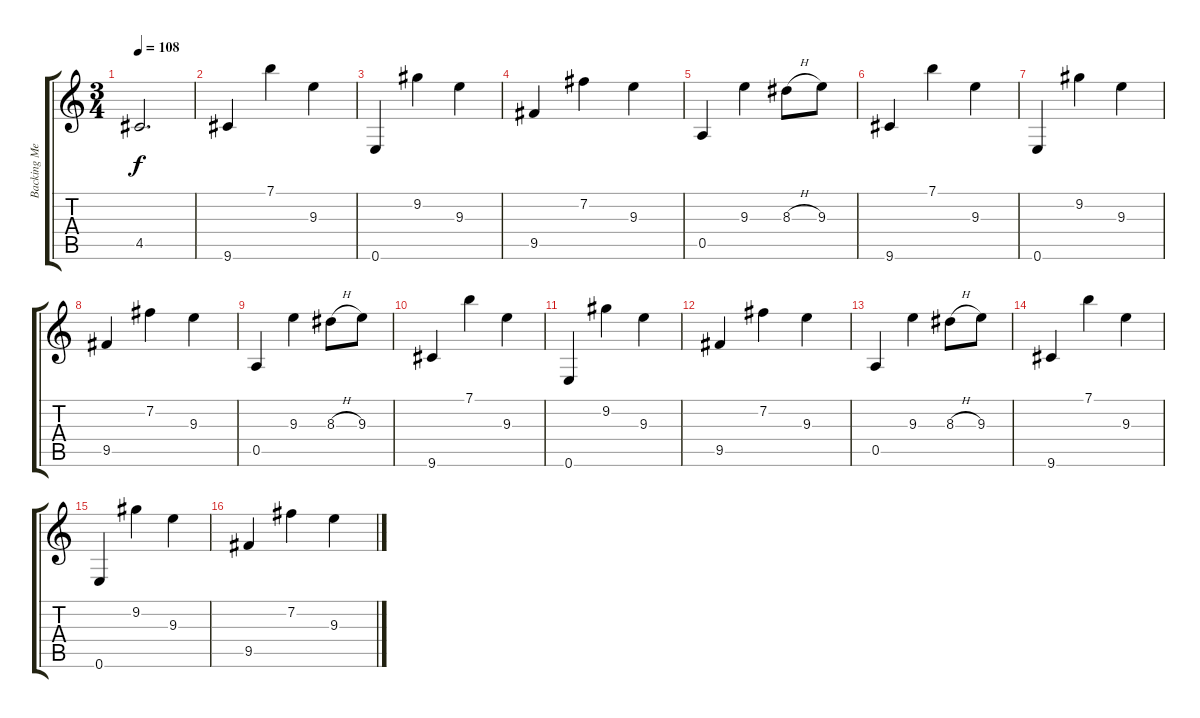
\track ("Backing Melody" "Backing Me") {instrument acousticguitarsteel}
\staff {score tabs}
\tuning (E4 B3 G3 D3 A2 E2) {hide}
\ts (3 4)
\tempo 108
\clef g2
\ks c
4.5{t}.2{d dy f} |
9.6.4 7.1.4 9.3.4 |
0.6.4 9.2.4 9.3.4 |
9.5.4 7.2.4 9.3.4 |
0.5.4 9.3.4 8.3{h}.8 9.3.8 |
9.6.4 7.1.4 9.3.4 |
0.6.4 9.2.4 9.3.4 |
9.5.4 7.2.4 9.3.4 |
0.5.4 9.3.4 8.3{h}.8 9.3.8 |
9.6.4 7.1.4 9.3.4 |
0.6.4 9.2.4 9.3.4 |
9.5.4 7.2.4 9.3.4 |
0.5.4 9.3.4 8.3{h}.8 9.3.8 |
9.6.4 7.1.4 9.3.4 |
0.6.4 9.2.4 9.3.4 |
9.5.4 7.2.4 9.3.4
